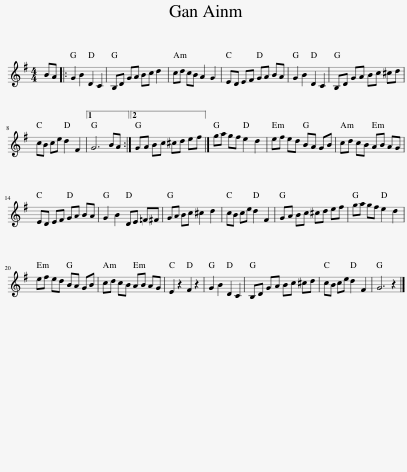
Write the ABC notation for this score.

X:1
L:1/8
M:4/4
I:linebreak $
K:G
V:1 treble
V:1
 BA |: G2 B2 D2 C2 | B,D GA Bc d2 | cd cB A2 G2 | ED EF GA BA | %5
 G2 B2 D2 C2 | B,D GA Bc ^cd |$ cB ce d2 F2 |1 G6 BA :|2 GA Bc ^cd ef |] %10
 ga gf e2 d2 | ef ed BA GB | cd cB AB AG |$ ED EF GA BA | G2 B2 DE =F^F | %15
 GA Bc ^c2 d2 | cB ce d2 F2 | GA Bc ^cd ef | ga gf e2 d2 |$ ef ed BA GB | %20
 cd cB AB AG | E2 z2 F2 z2 | G2 B2 D2 C2 | B,D GA Bc ^cd | cB ce d2 F2 | %25
 G6 z2 |] %26
